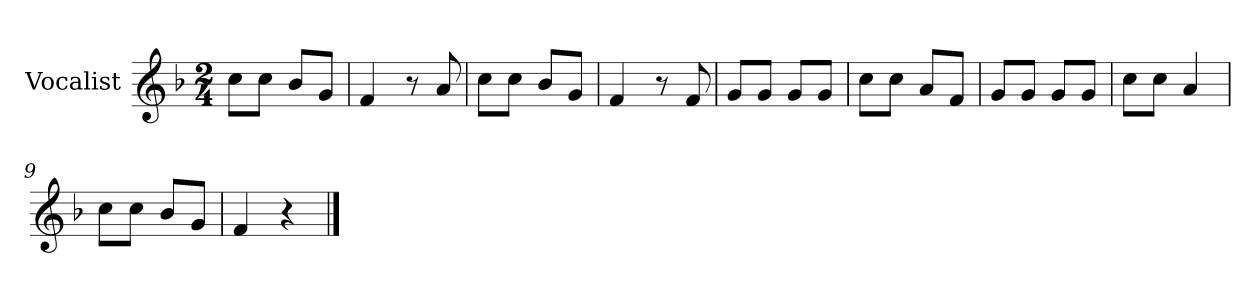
**kern
*part1
*staff1
*I"Vocalist
*k[b-]
*F:
*M2/4
=1
8ccL
8ccJ
8b-L
8gJ
=2
4f
8r
8a
=3
8ccL
8ccJ
8b-L
8gJ
=4
4f
8r
8f
=5
8gL
8gJ
8gL
8gJ
=6
8ccL
8ccJ
8aL
8fJ
=7
8gL
8gJ
8gL
8gJ
=8
8ccL
8ccJ
4a
=9
8ccL
8ccJ
8b-L
8gJ
=10
4f
4r
==
*-
